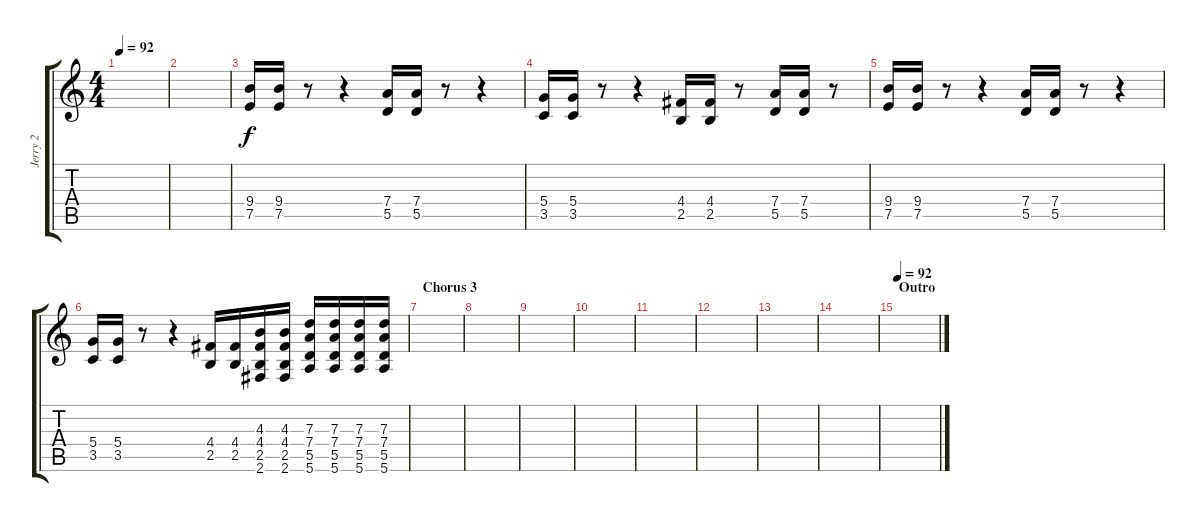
\track ("Jerry 2" "Jerry 2") {instrument overdrivenguitar}
\staff {score tabs}
\tuning (E4 B3 G3 D3 A2 E2) {hide}
\ts (4 4)
\tempo 92
\clef g2
\ks c
|
|
(9.4 7.5).16 (9.4 7.5).16 r.8 r.4 (7.4 5.5).16 (7.4 5.5).16 r.8 r.4 |
(5.4 3.5).16 (5.4 3.5).16 r.8 r.4 (4.4 2.5).16 (4.4 2.5).16 r.8 (7.4 5.5).16 (7.4 5.5).16 r.8 |
(9.4 7.5).16 (9.4 7.5).16 r.8 r.4 (7.4 5.5).16 (7.4 5.5).16 r.8 r.4 |
(5.4 3.5).16 (5.4 3.5).16 r.8 r.4 (4.4 2.5).16 (4.4 2.5).16 (4.3 4.4 2.5 2.6).16 (4.3 4.4 2.5 2.6).16 (7.3 7.4 5.5 5.6).16 (7.3 7.4 5.5 5.6).16 (7.3 7.4 5.5 5.6).16 (7.3 7.4 5.5 5.6).16 |
\section ("" "Chorus 3")
|
|
|
|
|
|
|
|
\section ("" "Outro")
\tempo 92
